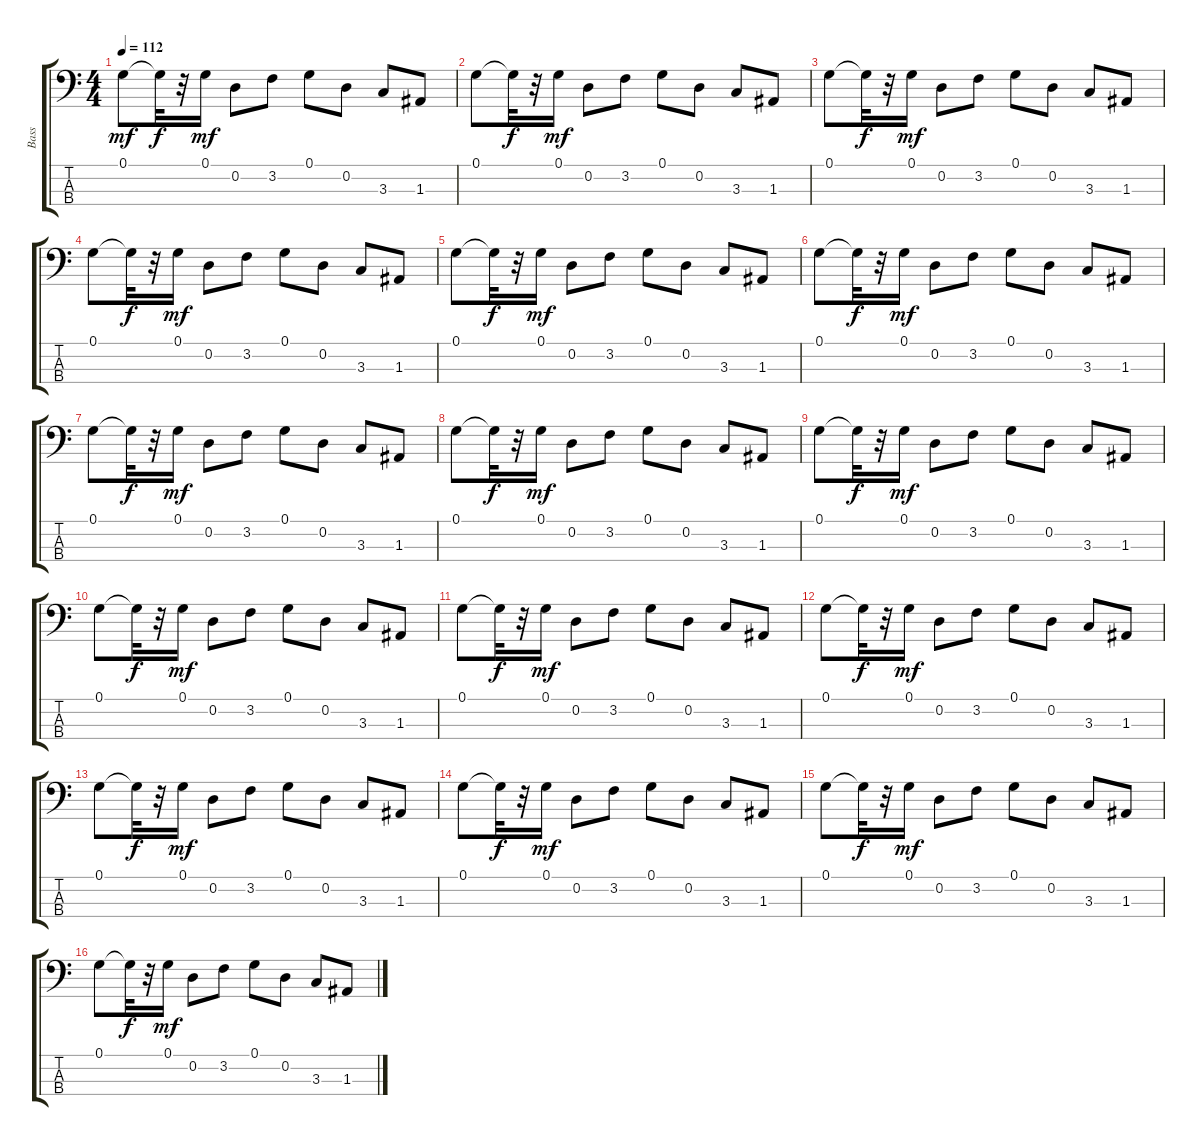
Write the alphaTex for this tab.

\track ("Bass" "Bass") {instrument acousticbass}
\staff {score tabs}
\tuning (G2 D2 A1 E1) {hide}
\ts (4 4)
\tempo 112
\clef f4
\ks c
0.1.8{dy mf} 0.1{t}.32{dy f} r.32 0.1.16{dy mf} 0.2.8 3.2.8 0.1.8 0.2.8 3.3.8 1.3.8 |
0.1.8 0.1{t}.32{dy f} r.32 0.1.16{dy mf} 0.2.8 3.2.8 0.1.8 0.2.8 3.3.8 1.3.8 |
0.1.8 0.1{t}.32{dy f} r.32 0.1.16{dy mf} 0.2.8 3.2.8 0.1.8 0.2.8 3.3.8 1.3.8 |
0.1.8 0.1{t}.32{dy f} r.32 0.1.16{dy mf} 0.2.8 3.2.8 0.1.8 0.2.8 3.3.8 1.3.8 |
0.1.8 0.1{t}.32{dy f} r.32 0.1.16{dy mf} 0.2.8 3.2.8 0.1.8 0.2.8 3.3.8 1.3.8 |
0.1.8 0.1{t}.32{dy f} r.32 0.1.16{dy mf} 0.2.8 3.2.8 0.1.8 0.2.8 3.3.8 1.3.8 |
0.1.8 0.1{t}.32{dy f} r.32 0.1.16{dy mf} 0.2.8 3.2.8 0.1.8 0.2.8 3.3.8 1.3.8 |
0.1.8 0.1{t}.32{dy f} r.32 0.1.16{dy mf} 0.2.8 3.2.8 0.1.8 0.2.8 3.3.8 1.3.8 |
0.1.8 0.1{t}.32{dy f} r.32 0.1.16{dy mf} 0.2.8 3.2.8 0.1.8 0.2.8 3.3.8 1.3.8 |
0.1.8 0.1{t}.32{dy f} r.32 0.1.16{dy mf} 0.2.8 3.2.8 0.1.8 0.2.8 3.3.8 1.3.8 |
0.1.8 0.1{t}.32{dy f} r.32 0.1.16{dy mf} 0.2.8 3.2.8 0.1.8 0.2.8 3.3.8 1.3.8 |
0.1.8 0.1{t}.32{dy f} r.32 0.1.16{dy mf} 0.2.8 3.2.8 0.1.8 0.2.8 3.3.8 1.3.8 |
0.1.8 0.1{t}.32{dy f} r.32 0.1.16{dy mf} 0.2.8 3.2.8 0.1.8 0.2.8 3.3.8 1.3.8 |
0.1.8 0.1{t}.32{dy f} r.32 0.1.16{dy mf} 0.2.8 3.2.8 0.1.8 0.2.8 3.3.8 1.3.8 |
0.1.8 0.1{t}.32{dy f} r.32 0.1.16{dy mf} 0.2.8 3.2.8 0.1.8 0.2.8 3.3.8 1.3.8 |
0.1.8 0.1{t}.32{dy f} r.32 0.1.16{dy mf} 0.2.8 3.2.8 0.1.8 0.2.8 3.3.8 1.3.8
